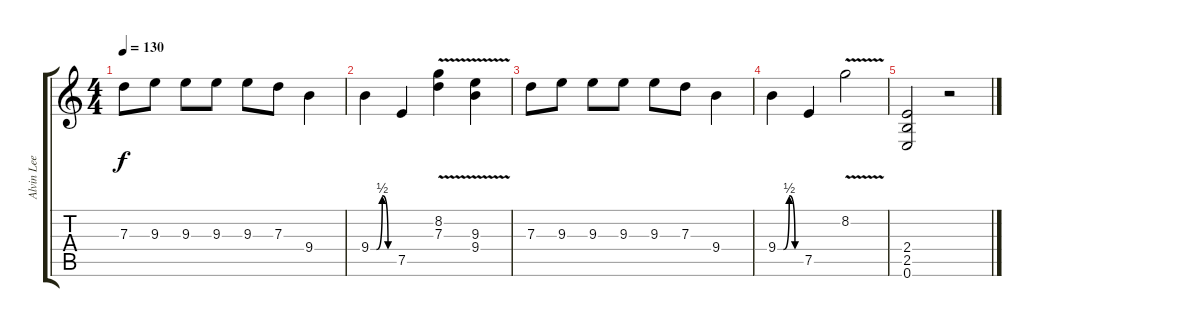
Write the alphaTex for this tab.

\track ("Alvin Lee" "Alvin Lee") {instrument electricguitarmuted}
\staff {score tabs}
\tuning (E4 B3 G3 D3 A2 E2) {hide}
\ts (4 4)
\tempo 130
\clef g2
\ks c
7.3.8{dy f instrument electricguitarmuted} 9.3.8 9.3.8 9.3.8 9.3.8 7.3.8 9.4.4 |
9.4{be (custom 0 0 15 0 30 2 45 0 60 0)}.4 7.5.4 (8.2{v} 7.3{v}).4{instrument overdrivenguitar} (9.3{v} 9.4{v}).4{instrument overdrivenguitar} |
7.3.8{instrument electricguitarmuted} 9.3.8 9.3.8 9.3.8 9.3.8 7.3.8 9.4.4 |
9.4{be (custom 0 0 15 0 30 2 45 0 60 0)}.4 7.5.4 8.2{v}.2{instrument overdrivenguitar} |
(2.4 2.5 0.6).2{instrument electricguitarmuted} r.2
